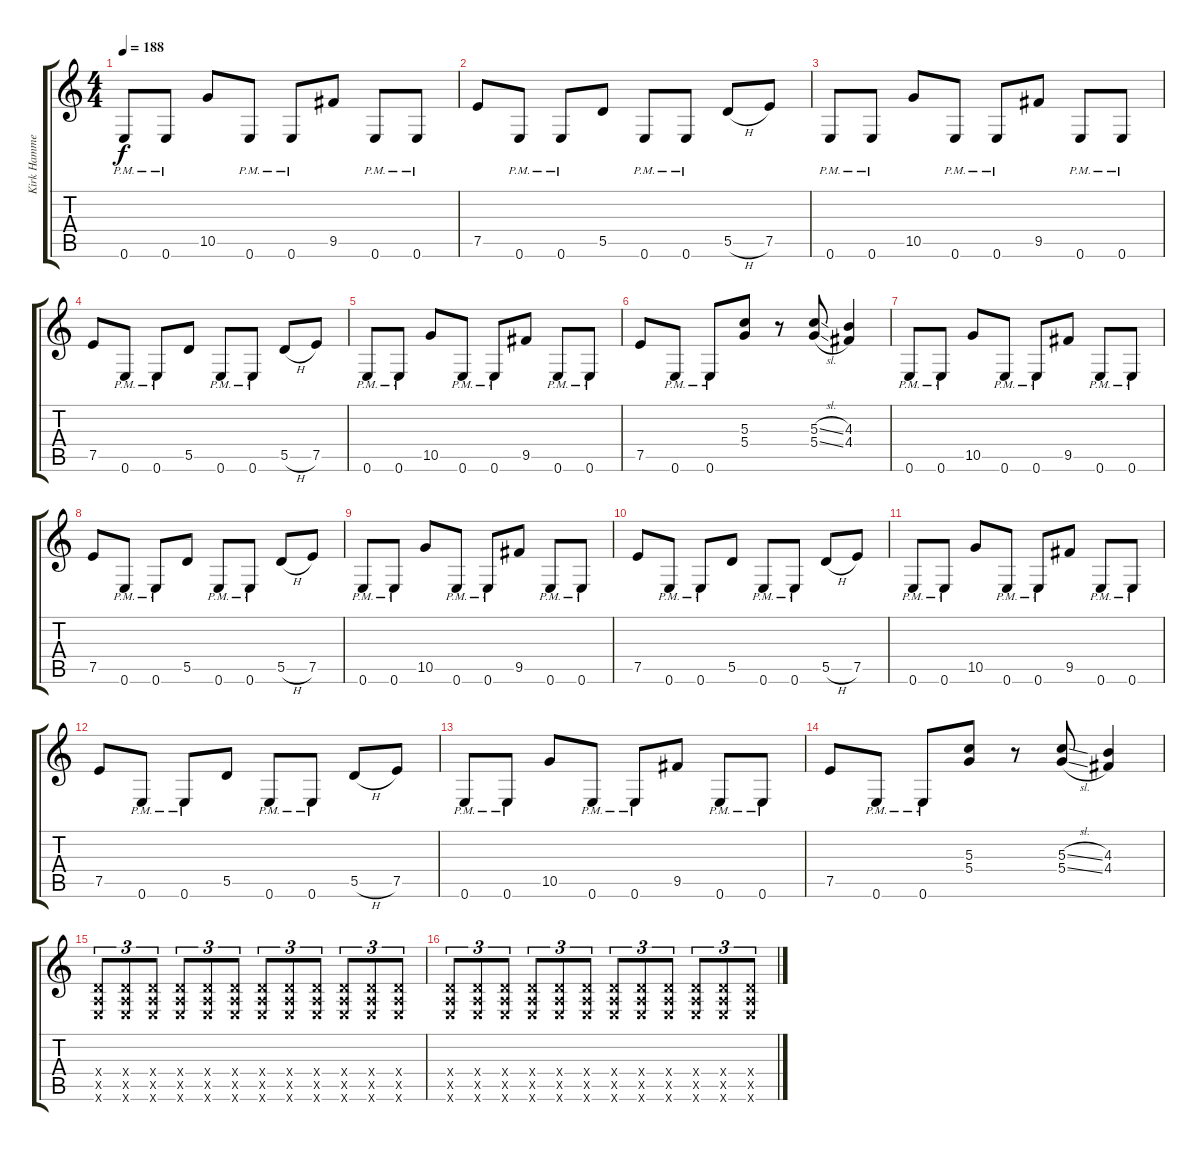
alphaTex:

\track ("Kirk Hammett" "Kirk Hamme") {instrument distortionguitar}
\staff {score tabs}
\tuning (E4 B3 G3 D3 A2 E2) {hide}
\ts (4 4)
\tempo 188
\clef g2
\ks c
0.6{pm}.8{dy f} 0.6{pm}.8 10.5.8 0.6{pm}.8 0.6{pm}.8 9.5.8 0.6{pm}.8 0.6{pm}.8 |
7.5.8 0.6{pm}.8 0.6{pm}.8 5.5.8 0.6{pm}.8 0.6{pm}.8 5.5{h}.8 7.5.8 |
0.6{pm}.8 0.6{pm}.8 10.5.8 0.6{pm}.8 0.6{pm}.8 9.5.8 0.6{pm}.8 0.6{pm}.8 |
7.5.8 0.6{pm}.8 0.6{pm}.8 5.5.8 0.6{pm}.8 0.6{pm}.8 5.5{h}.8 7.5.8 |
0.6{pm}.8 0.6{pm}.8 10.5.8 0.6{pm}.8 0.6{pm}.8 9.5.8 0.6{pm}.8 0.6{pm}.8 |
7.5.8 0.6{pm}.8 0.6{pm}.8 (5.3 5.4).8 r.8 (5.3{sl} 5.4{sl}).8 (4.3 4.4).4 |
0.6{pm}.8 0.6{pm}.8 10.5.8 0.6{pm}.8 0.6{pm}.8 9.5.8 0.6{pm}.8 0.6{pm}.8 |
7.5.8 0.6{pm}.8 0.6{pm}.8 5.5.8 0.6{pm}.8 0.6{pm}.8 5.5{h}.8 7.5.8 |
0.6{pm}.8 0.6{pm}.8 10.5.8 0.6{pm}.8 0.6{pm}.8 9.5.8 0.6{pm}.8 0.6{pm}.8 |
7.5.8 0.6{pm}.8 0.6{pm}.8 5.5.8 0.6{pm}.8 0.6{pm}.8 5.5{h}.8 7.5.8 |
0.6{pm}.8 0.6{pm}.8 10.5.8 0.6{pm}.8 0.6{pm}.8 9.5.8 0.6{pm}.8 0.6{pm}.8 |
7.5.8 0.6{pm}.8 0.6{pm}.8 5.5.8 0.6{pm}.8 0.6{pm}.8 5.5{h}.8 7.5.8 |
0.6{pm}.8 0.6{pm}.8 10.5.8 0.6{pm}.8 0.6{pm}.8 9.5.8 0.6{pm}.8 0.6{pm}.8 |
7.5.8 0.6{pm}.8 0.6{pm}.8 (5.3 5.4).8 r.8 (5.3{sl} 5.4{sl}).8 (4.3 4.4).4 |
(0.4{x} 0.5{x} 0.6{x}).8{tu (3 2)} (0.4{x} 0.5{x} 0.6{x}).8{tu (3 2)} (0.4{x} 0.5{x} 0.6{x}).8{tu (3 2)} (0.4{x} 0.5{x} 0.6{x}).8{tu (3 2)} (0.4{x} 0.5{x} 0.6{x}).8{tu (3 2)} (0.4{x} 0.5{x} 0.6{x}).8{tu (3 2)} (0.4{x} 0.5{x} 0.6{x}).8{tu (3 2)} (0.4{x} 0.5{x} 0.6{x}).8{tu (3 2)} (0.4{x} 0.5{x} 0.6{x}).8{tu (3 2)} (0.4{x} 0.5{x} 0.6{x}).8{tu (3 2)} (0.4{x} 0.5{x} 0.6{x}).8{tu (3 2)} (0.4{x} 0.5{x} 0.6{x}).8{tu (3 2)} |
(0.4{x} 0.5{x} 0.6{x}).8{tu (3 2)} (0.4{x} 0.5{x} 0.6{x}).8{tu (3 2)} (0.4{x} 0.5{x} 0.6{x}).8{tu (3 2)} (0.4{x} 0.5{x} 0.6{x}).8{tu (3 2)} (0.4{x} 0.5{x} 0.6{x}).8{tu (3 2)} (0.4{x} 0.5{x} 0.6{x}).8{tu (3 2)} (0.4{x} 0.5{x} 0.6{x}).8{tu (3 2)} (0.4{x} 0.5{x} 0.6{x}).8{tu (3 2)} (0.4{x} 0.5{x} 0.6{x}).8{tu (3 2)} (0.4{x} 0.5{x} 0.6{x}).8{tu (3 2)} (0.4{x} 0.5{x} 0.6{x}).8{tu (3 2)} (0.4{x} 0.5{x} 0.6{x}).8{tu (3 2)}
